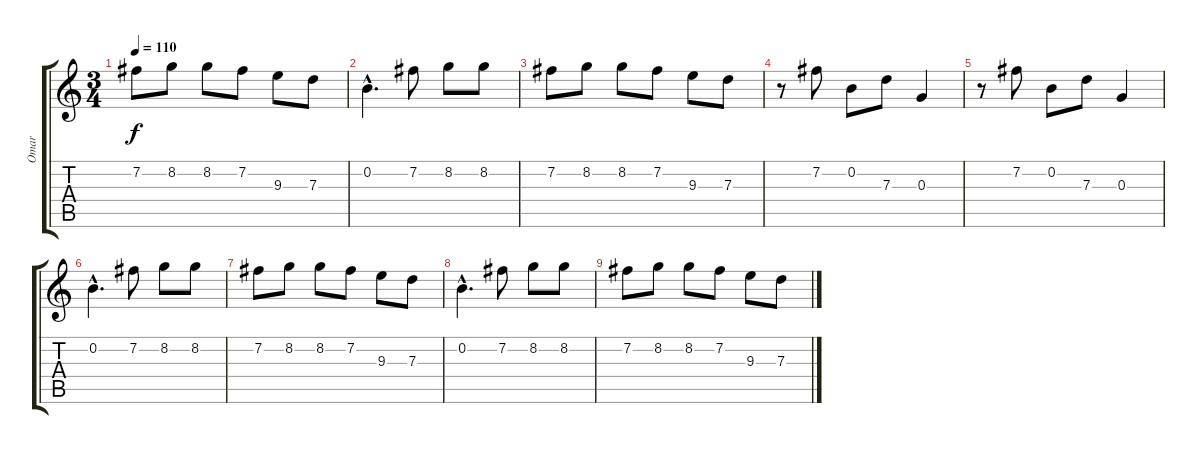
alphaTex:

\track ("Omar" "Omar") {instrument electricguitarclean}
\staff {score tabs}
\tuning (E4 B3 G3 D3 A2 E2) {hide}
\ts (3 4)
\tempo 110
\clef g2
\ks c
7.2.8{dy f} 8.2.8 8.2.8 7.2.8 9.3.8 7.3.8 |
0.2{hac}.4{d} 7.2.8 8.2.8 8.2.8 |
7.2.8 8.2.8 8.2.8 7.2.8 9.3.8 7.3.8 |
r.8 7.2.8 0.2.8 7.3.8 0.3.4 |
r.8 7.2.8 0.2.8 7.3.8 0.3.4 |
0.2{hac}.4{d} 7.2.8 8.2.8 8.2.8 |
7.2.8 8.2.8 8.2.8 7.2.8 9.3.8 7.3.8 |
0.2{hac}.4{d} 7.2.8 8.2.8 8.2.8 |
7.2.8 8.2.8 8.2.8 7.2.8 9.3.8 7.3.8
